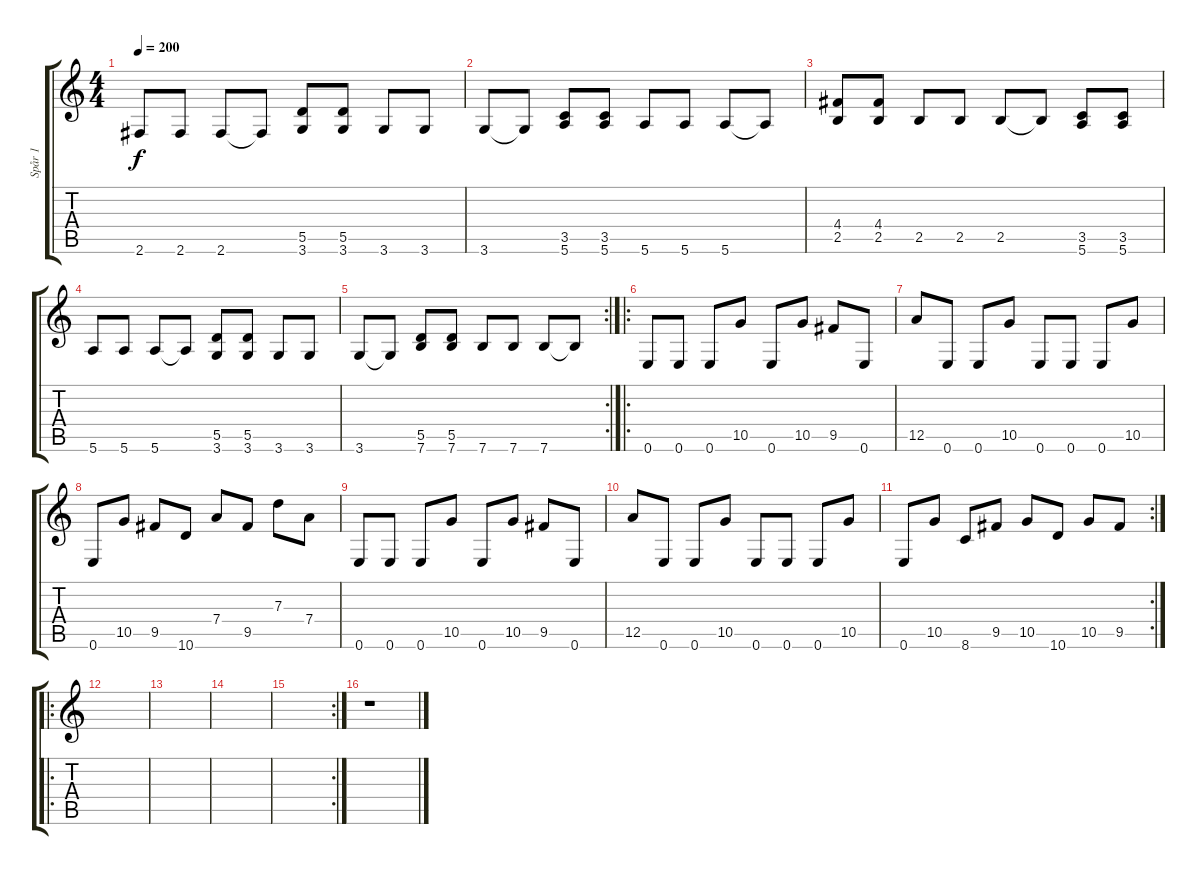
\track ("Spår 1" "Spår 1") {instrument overdrivenguitar}
\staff {score tabs}
\tuning (E4 B3 G3 D3 A2 E2) {hide}
\ts (4 4)
\tempo 200
\clef g2
\ks c
2.6.8{dy f} 2.6.8 2.6.8 2.6{t}.8 (5.5 3.6).8 (5.5 3.6).8 3.6.8 3.6.8 |
3.6.8 3.6{t}.8 (3.5 5.6).8 (3.5 5.6).8 5.6.8 5.6.8 5.6.8 5.6{t}.8 |
(4.4 2.5).8 (4.4 2.5).8 2.5.8 2.5.8 2.5.8 2.5{t}.8 (3.5 5.6).8 (3.5 5.6).8 |
5.6.8 5.6.8 5.6.8 5.6{t}.8 (5.5 3.6).8 (5.5 3.6).8 3.6.8 3.6.8 |
\rc 2
3.6.8 3.6{t}.8 (5.5 7.6).8 (5.5 7.6).8 7.6.8 7.6.8 7.6.8 7.6{t}.8 |
\ro
0.6.8 0.6.8 0.6.8 10.5.8 0.6.8 10.5.8 9.5.8 0.6.8 |
12.5.8 0.6.8 0.6.8 10.5.8 0.6.8 0.6.8 0.6.8 10.5.8 |
0.6.8 10.5.8 9.5.8 10.6.8 7.4.8 9.5.8 7.3.8 7.4.8 |
0.6.8 0.6.8 0.6.8 10.5.8 0.6.8 10.5.8 9.5.8 0.6.8 |
12.5.8 0.6.8 0.6.8 10.5.8 0.6.8 0.6.8 0.6.8 10.5.8 |
\rc 2
0.6.8 10.5.8 8.6.8 9.5.8 10.5.8 10.6.8 10.5.8 9.5.8 |
\ro
|
|
|
\rc 2
|
r.1
